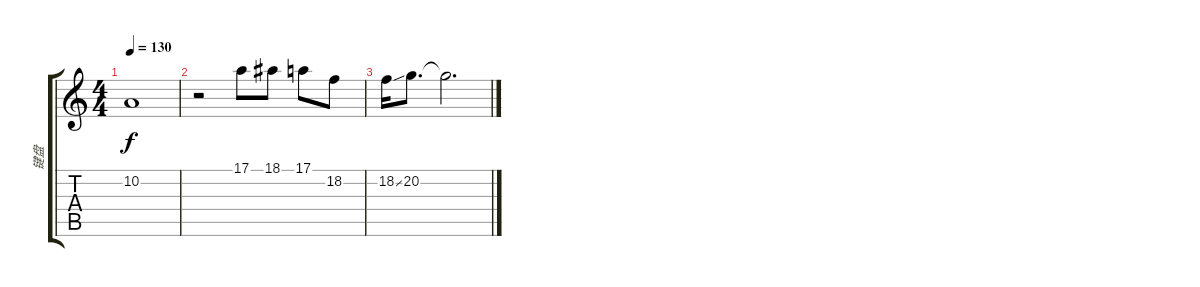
\track ("键盘" "键盘") {instrument stringensemble2}
\staff {score tabs}
\tuning (E4 B3 G3 D3 A2 E2) {hide}
\ts (4 4)
\tempo 130
\clef g2
\ks c
10.2.1{dy f} |
r.2 17.1.8 18.1.8 17.1.8 18.2.8 |
18.2{ss}.16 20.2.8{d} 20.2{t}.2{d}
